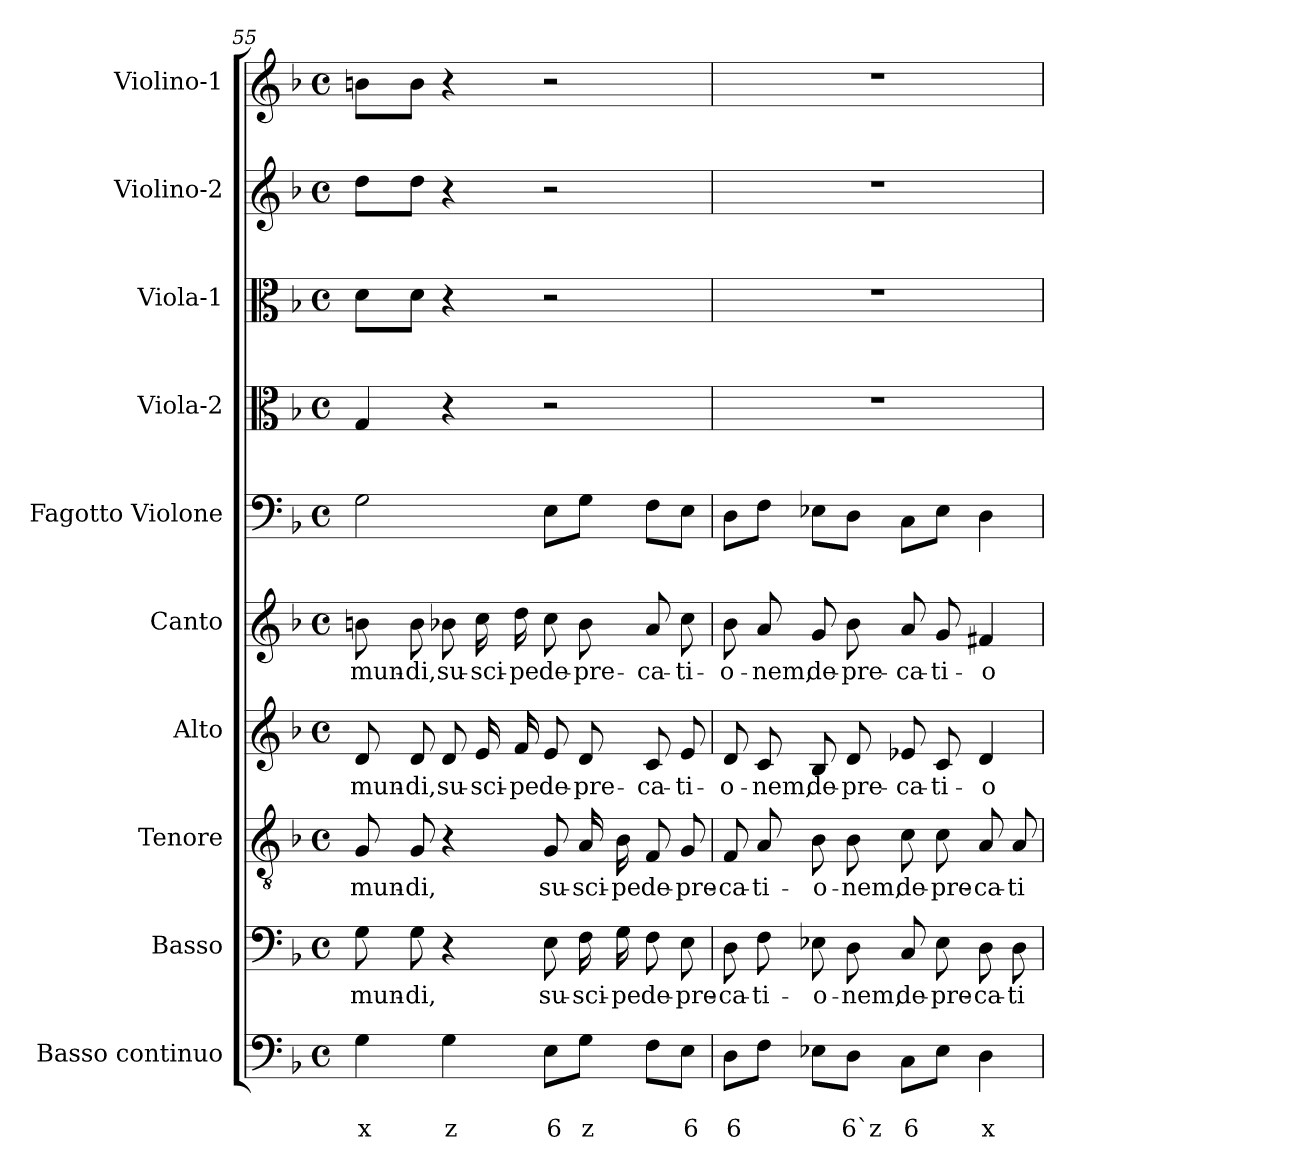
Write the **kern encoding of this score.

**kern	**text	**text	**kern	**text	**kern	**text	**kern	**text	**kern	**text	**kern	**kern	**kern	**kern	**kern
*part10	*part10	*part10	*part9	*part9	*part8	*part8	*part7	*part7	*part6	*part6	*part5	*part4	*part3	*part2	*part1
*staff10	*staff10	*staff10	*staff9	*staff9	*staff8	*staff8	*staff7	*staff7	*staff6	*staff6	*staff5	*staff4	*staff3	*staff2	*staff1
*I"Basso continuo	*	*	*I"Basso	*	*I"Tenore	*	*I"Alto	*	*I"Canto	*	*I"Fagotto Violone	*I"Viola-2	*I"Viola-1	*I"Violino-2	*I"Violino-1
!!LO:PB:g=z
*clefF4	*	*	*clefF4	*	*clefGv2	*	*clefG2	*	*clefG2	*	*clefF4	*clefC3	*clefC3	*clefG2	*clefG2
*k[b-]	*	*	*k[b-]	*	*k[b-]	*	*k[b-]	*	*k[b-]	*	*k[b-]	*k[b-]	*k[b-]	*k[b-]	*k[b-]
*F:	*	*	*F:	*	*F:	*	*F:	*	*F:	*	*F:	*F:	*F:	*F:	*F:
*M4/4	*	*	*M4/4	*	*M4/4	*	*M4/4	*	*M4/4	*	*M4/4	*M4/4	*M4/4	*M4/4	*M4/4
*met(c)	*	*	*met(c)	*	*met(c)	*	*met(c)	*	*met(c)	*	*met(c)	*met(c)	*met(c)	*met(c)	*met(c)
=55	=55	=55	=55	=55	=55	=55	=55	=55	=55	=55	=55	=55	=55	=55	=55
!	!	!LO:LY:b	!	!	!	!	!	!	!	!	!	!	!	!	!
!	!	!	!	!LO:LY:b	!	!	!	!	!	!	!	!	!	!	!
!	!	!	!	!	!	!LO:LY:b	!	!	!	!	!	!	!	!	!
!	!	!	!	!	!	!	!	!LO:LY:b	!	!	!	!	!	!	!
!	!	!	!	!	!	!	!	!	!	!LO:LY:b	!	!	!	!	!
4G\	.	x	8G\	mun-	8G/	mun-	8d/	mun-	8bn\	mun-	2G\	4G/	8d\L	8dd\L	8bn\L
!	!	!	!	!LO:LY:b	!	!	!	!	!	!	!	!	!	!	!
!	!	!	!	!	!	!LO:LY:b	!	!	!	!	!	!	!	!	!
!	!	!	!	!	!	!	!	!LO:LY:b	!	!	!	!	!	!	!
!	!	!	!	!	!	!	!	!	!	!LO:LY:b	!	!	!	!	!
.	.	.	8G\	-di,	8G/	-di,	8d/	-di,	8b\	-di,	.	.	8d\J	8dd\J	8b\J
!	!	!LO:LY:b	!	!	!	!	!	!	!	!	!	!	!	!	!
!	!	!	!	!	!	!	!	!LO:LY:b	!	!	!	!	!	!	!
!	!	!	!	!	!	!	!	!	!	!LO:LY:b	!	!	!	!	!
4G\	.	z	4r	.	4r	.	8d/	su-	8b-X\	su-	.	4r	4r	4r	4r
!	!	!	!	!	!	!	!	!LO:LY:b	!	!	!	!	!	!	!
!	!	!	!	!	!	!	!	!	!	!LO:LY:b	!	!	!	!	!
.	.	.	.	.	.	.	16e/	-sci-	16cc\	-sci-	.	.	.	.	.
!	!	!	!	!	!	!	!	!LO:LY:b	!	!	!	!	!	!	!
!	!	!	!	!	!	!	!	!	!	!LO:LY:b	!	!	!	!	!
.	.	.	.	.	.	.	16f/	-pe	16dd\	-pe	.	.	.	.	.
!	!	!LO:LY:b	!	!	!	!	!	!	!	!	!	!	!	!	!
!	!	!	!	!LO:LY:b	!	!	!	!	!	!	!	!	!	!	!
!	!	!	!	!	!	!LO:LY:b	!	!	!	!	!	!	!	!	!
!	!	!	!	!	!	!	!	!LO:LY:b	!	!	!	!	!	!	!
!	!	!	!	!	!	!	!	!	!	!LO:LY:b	!	!	!	!	!
8E\L	.	6	8E\	su-	8G/	su-	8e/	de-	8cc\	de-	8E\L	2r	2r	2r	2r
!	!	!LO:LY:b	!	!	!	!	!	!	!	!	!	!	!	!	!
!	!	!	!	!LO:LY:b	!	!	!	!	!	!	!	!	!	!	!
!	!	!	!	!	!	!LO:LY:b	!	!	!	!	!	!	!	!	!
!	!	!	!	!	!	!	!	!LO:LY:b	!	!	!	!	!	!	!
!	!	!	!	!	!	!	!	!	!	!LO:LY:b	!	!	!	!	!
8G\J	.	z	16F\	-sci-	16A/	-sci-	8d/	-pre-	8b-\	-pre-	8G\J	.	.	.	.
!	!	!	!	!LO:LY:b	!	!	!	!	!	!	!	!	!	!	!
!	!	!	!	!	!	!LO:LY:b	!	!	!	!	!	!	!	!	!
.	.	.	16G\	-pe	16B-\	-pe	.	.	.	.	.	.	.	.	.
!	!	!	!	!LO:LY:b	!	!	!	!	!	!	!	!	!	!	!
!	!	!	!	!	!	!LO:LY:b	!	!	!	!	!	!	!	!	!
!	!	!	!	!	!	!	!	!LO:LY:b	!	!	!	!	!	!	!
!	!	!	!	!	!	!	!	!	!	!LO:LY:b	!	!	!	!	!
8F\L	.	.	8F\	de-	8F/	de-	8c/	-ca-	8a/	-ca-	8F\L	.	.	.	.
!	!	!LO:LY:b	!	!	!	!	!	!	!	!	!	!	!	!	!
!	!	!	!	!LO:LY:b	!	!	!	!	!	!	!	!	!	!	!
!	!	!	!	!	!	!LO:LY:b	!	!	!	!	!	!	!	!	!
!	!	!	!	!	!	!	!	!LO:LY:b	!	!	!	!	!	!	!
!	!	!	!	!	!	!	!	!	!	!LO:LY:b	!	!	!	!	!
8E\J	.	6	8E\	-pre-	8G/	-pre-	8e/	-ti-	8cc\	-ti-	8E\J	.	.	.	.
=56	=56	=56	=56	=56	=56	=56	=56	=56	=56	=56	=56	=56	=56	=56	=56
!	!	!LO:LY:b	!	!	!	!	!	!	!	!	!	!	!	!	!
!	!	!	!	!LO:LY:b	!	!	!	!	!	!	!	!	!	!	!
!	!	!	!	!	!	!LO:LY:b	!	!	!	!	!	!	!	!	!
!	!	!	!	!	!	!	!	!LO:LY:b	!	!	!	!	!	!	!
!	!	!	!	!	!	!	!	!	!	!LO:LY:b	!	!	!	!	!
8D\L	.	6	8D\	-ca-	8F/	-ca-	8d/	-o-	8b-\	-o-	8D\L	1r	1r	1r	1r
!	!	!	!	!LO:LY:b	!	!	!	!	!	!	!	!	!	!	!
!	!	!	!	!	!	!LO:LY:b	!	!	!	!	!	!	!	!	!
!	!	!	!	!	!	!	!	!LO:LY:b	!	!	!	!	!	!	!
!	!	!	!	!	!	!	!	!	!	!LO:LY:b	!	!	!	!	!
8F\J	.	.	8F\	-ti-	8A/	-ti-	8c/	-nem,	8a/	-nem,	8F\J	.	.	.	.
!	!	!	!	!LO:LY:b	!	!	!	!	!	!	!	!	!	!	!
!	!	!	!	!	!	!LO:LY:b	!	!	!	!	!	!	!	!	!
!	!	!	!	!	!	!	!	!LO:LY:b	!	!	!	!	!	!	!
!	!	!	!	!	!	!	!	!	!	!LO:LY:b	!	!	!	!	!
8E-X\L	.	.	8E-X\	-o-	8B-\	-o-	8B-/	de-	8g/	de-	8E-X\L	.	.	.	.
!	!	!LO:LY:b	!	!	!	!	!	!	!	!	!	!	!	!	!
!	!	!	!	!LO:LY:b	!	!	!	!	!	!	!	!	!	!	!
!	!	!	!	!	!	!LO:LY:b	!	!	!	!	!	!	!	!	!
!	!	!	!	!	!	!	!	!LO:LY:b	!	!	!	!	!	!	!
!	!	!	!	!	!	!	!	!	!	!LO:LY:b	!	!	!	!	!
8D\J	.	6`z	8D\	-nem,	8B-\	-nem,	8d/	-pre-	8b-\	-pre-	8D\J	.	.	.	.
!	!	!LO:LY:b	!	!	!	!	!	!	!	!	!	!	!	!	!
!	!	!	!	!LO:LY:b	!	!	!	!	!	!	!	!	!	!	!
!	!	!	!	!	!	!LO:LY:b	!	!	!	!	!	!	!	!	!
!	!	!	!	!	!	!	!	!LO:LY:b	!	!	!	!	!	!	!
!	!	!	!	!	!	!	!	!	!	!LO:LY:b	!	!	!	!	!
8C\L	.	6	8C/	de-	8c\	de-	8e-X/	-ca-	8a/	-ca-	8C\L	.	.	.	.
!	!	!	!	!LO:LY:b	!	!	!	!	!	!	!	!	!	!	!
!	!	!	!	!	!	!LO:LY:b	!	!	!	!	!	!	!	!	!
!	!	!	!	!	!	!	!	!LO:LY:b	!	!	!	!	!	!	!
!	!	!	!	!	!	!	!	!	!	!LO:LY:b	!	!	!	!	!
8E-\J	.	.	8E-\	-pre-	8c\	-pre-	8c/	-ti-	8g/	-ti-	8E-\J	.	.	.	.
!	!	!LO:LY:b	!	!	!	!	!	!	!	!	!	!	!	!	!
!	!	!	!	!LO:LY:b	!	!	!	!	!	!	!	!	!	!	!
!	!	!	!	!	!	!LO:LY:b	!	!	!	!	!	!	!	!	!
!	!	!	!	!	!	!	!	!LO:LY:b	!	!	!	!	!	!	!
!	!	!	!	!	!	!	!	!	!	!LO:LY:b	!	!	!	!	!
4D\	.	x	8D\	-ca-	8A/	-ca-	4d/	-o-	4f#X/	-o-	4D\	.	.	.	.
!	!	!	!	!LO:LY:b	!	!	!	!	!	!	!	!	!	!	!
!	!	!	!	!	!	!LO:LY:b	!	!	!	!	!	!	!	!	!
.	.	.	8D\	-ti-	8A/	-ti-	.	.	.	.	.	.	.	.	.
=	=	=	=	=	=	=	=	=	=	=	=	=	=	=	=
*-	*-	*-	*-	*-	*-	*-	*-	*-	*-	*-	*-	*-	*-	*-	*-
